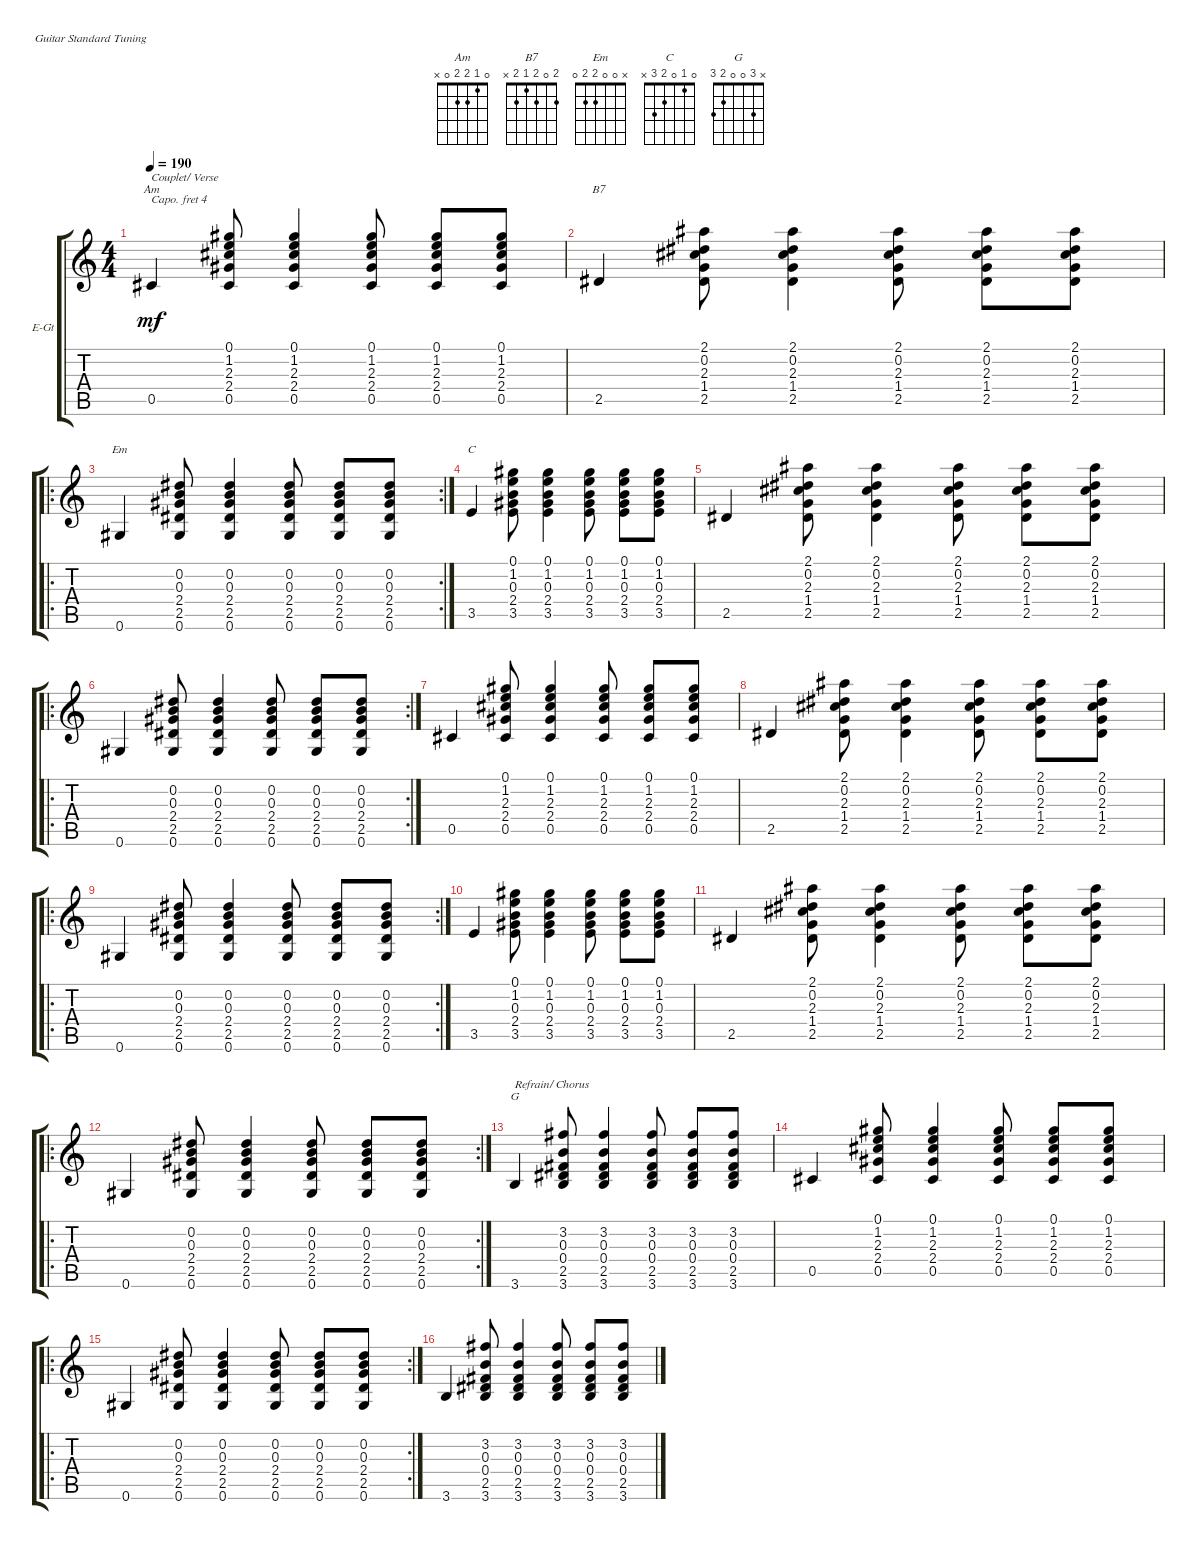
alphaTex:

\defaultSystemsLayout 4
\bracketExtendMode groupsimilarinstruments
\firstSystemTrackNameOrientation horizontal
\otherSystemsTrackNameOrientation horizontal
\track ("Electric Guitar" "E-Gt") {instrument electricguitarclean}
\staff {score tabs}
\capo 4
\tuning (E4 B3 G3 D3 A2 E2)
\chord ("Am" 0 1 2 2 0 x)
\chord ("B7" 2 0 2 1 2 x)
\chord ("Em" x 0 0 2 2 0)
\chord ("C" 0 1 0 2 3 x)
\chord ("G" x 3 0 0 2 3)
\ts (4 4)
\tempo 190
\clef g2
\ks c
0.5.4{ch "Am" txt "Couplet/ Verse" dy mf instrument electricguitarclean} (0.5 2.4 2.3 1.2 0.1).8 (0.5 2.4 2.3 1.2 0.1).4 (0.5 2.4 2.3 1.2 0.1).8 (0.5 2.4 2.3 1.2 0.1).8 (0.5 2.4 2.3 1.2 0.1).8 |
2.5.4{ch "B7"} (2.5 1.4 2.3 0.2 2.1).8 (2.5 1.4 2.3 0.2 2.1).4 (2.5 1.4 2.3 0.2 2.1).8 (2.5 1.4 2.3 0.2 2.1).8 (2.5 1.4 2.3 0.2 2.1).8 |
\ro
\rc 2
0.6.4{ch "Em"} (0.6 2.5 2.4 0.3 0.2).8 (0.6 2.5 2.4 0.3 0.2).4 (0.6 2.5 2.4 0.3 0.2).8 (0.6 2.5 2.4 0.3 0.2).8 (0.6 2.5 2.4 0.3 0.2).8 |
3.5.4{ch "C"} (3.5 2.4 0.3 1.2 0.1).8 (3.5 2.4 0.3 1.2 0.1).4 (3.5 2.4 0.3 1.2 0.1).8 (3.5 2.4 0.3 1.2 0.1).8 (3.5 2.4 0.3 1.2 0.1).8 |
2.5.4 (2.5 1.4 2.3 0.2 2.1).8 (2.5 1.4 2.3 0.2 2.1).4 (2.5 1.4 2.3 0.2 2.1).8 (2.5 1.4 2.3 0.2 2.1).8 (2.5 1.4 2.3 0.2 2.1).8 |
\ro
\rc 2
0.6.4 (0.6 2.5 2.4 0.3 0.2).8 (0.6 2.5 2.4 0.3 0.2).4 (0.6 2.5 2.4 0.3 0.2).8 (0.6 2.5 2.4 0.3 0.2).8 (0.6 2.5 2.4 0.3 0.2).8 |
0.5.4 (0.5 2.4 2.3 1.2 0.1).8 (0.5 2.4 2.3 1.2 0.1).4 (0.5 2.4 2.3 1.2 0.1).8 (0.5 2.4 2.3 1.2 0.1).8 (0.5 2.4 2.3 1.2 0.1).8 |
2.5.4 (2.5 1.4 2.3 0.2 2.1).8 (2.5 1.4 2.3 0.2 2.1).4 (2.5 1.4 2.3 0.2 2.1).8 (2.5 1.4 2.3 0.2 2.1).8 (2.5 1.4 2.3 0.2 2.1).8 |
\ro
\rc 2
0.6.4 (0.6 2.5 2.4 0.3 0.2).8 (0.6 2.5 2.4 0.3 0.2).4 (0.6 2.5 2.4 0.3 0.2).8 (0.6 2.5 2.4 0.3 0.2).8 (0.6 2.5 2.4 0.3 0.2).8 |
3.5.4 (3.5 2.4 0.3 1.2 0.1).8 (3.5 2.4 0.3 1.2 0.1).4 (3.5 2.4 0.3 1.2 0.1).8 (3.5 2.4 0.3 1.2 0.1).8 (3.5 2.4 0.3 1.2 0.1).8 |
2.5.4 (2.5 1.4 2.3 0.2 2.1).8 (2.5 1.4 2.3 0.2 2.1).4 (2.5 1.4 2.3 0.2 2.1).8 (2.5 1.4 2.3 0.2 2.1).8 (2.5 1.4 2.3 0.2 2.1).8 |
\ro
\rc 2
0.6.4 (0.6 2.5 2.4 0.3 0.2).8 (0.6 2.5 2.4 0.3 0.2).4 (0.6 2.5 2.4 0.3 0.2).8 (0.6 2.5 2.4 0.3 0.2).8 (0.6 2.5 2.4 0.3 0.2).8 |
3.6.4{ch "G" txt "Refrain/ Chorus"} (3.6 2.5 0.4 0.3 3.2).8 (3.6 2.5 0.4 0.3 3.2).4 (3.6 2.5 0.4 0.3 3.2).8 (3.6 2.5 0.4 0.3 3.2).8 (3.6 2.5 0.4 0.3 3.2).8 |
0.5.4 (0.5 2.4 2.3 1.2 0.1).8 (0.5 2.4 2.3 1.2 0.1).4 (0.5 2.4 2.3 1.2 0.1).8 (0.5 2.4 2.3 1.2 0.1).8 (0.5 2.4 2.3 1.2 0.1).8 |
\ro
\rc 2
0.6.4 (0.6 2.5 2.4 0.3 0.2).8 (0.6 2.5 2.4 0.3 0.2).4 (0.6 2.5 2.4 0.3 0.2).8 (0.6 2.5 2.4 0.3 0.2).8 (0.6 2.5 2.4 0.3 0.2).8 |
3.6.4 (3.6 2.5 0.4 0.3 3.2).8 (3.6 2.5 0.4 0.3 3.2).4 (3.6 2.5 0.4 0.3 3.2).8 (3.6 2.5 0.4 0.3 3.2).8 (3.6 2.5 0.4 0.3 3.2).8
